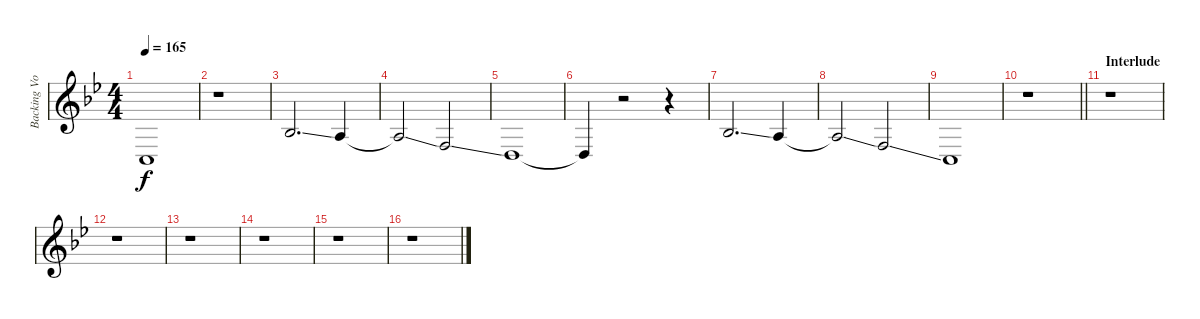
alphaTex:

\track ("Backing Vocals" "Backing Vo") {instrument violin}
\staff {score}
\tuning (E4 B3 G3 D3 A2 E2) {hide}
\ts (4 4)
\tempo 165
\clef g2
\ks gminor
3.5.1{dy f} |
r.1 |
13.5{ss}.2{d} 12.5.4 |
12.5{ss t}.2 8.5{ss}.2 |
5.5.1 |
5.5{t}.4 r.2 r.4 |
13.5{ss}.2{d} 12.5.4 |
12.5{ss t}.2 8.5{ss}.2 |
3.5.1 |
\barLineRight lightlight
r.1 |
\section ("" "Interlude")
r.1 |
r.1 |
r.1 |
r.1 |
r.1 |
r.1
